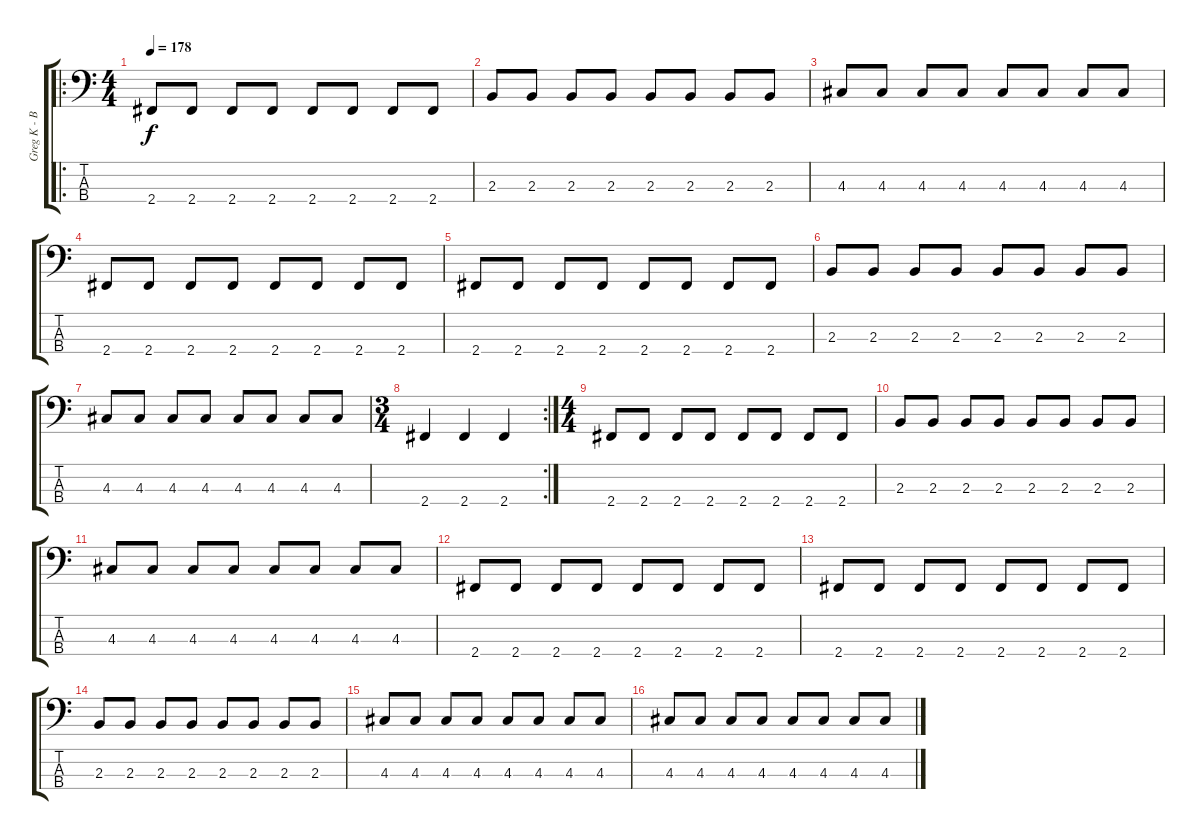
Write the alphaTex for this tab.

\track ("Greg K - Bass" "Greg K - B") {instrument electricbasspick}
\staff {score tabs}
\tuning (G2 D2 A1 E1) {hide}
\ro
\ts (4 4)
\tempo 178
\clef f4
\ks c
2.4.8{dy f} 2.4.8 2.4.8 2.4.8 2.4.8 2.4.8 2.4.8 2.4.8 |
2.3.8 2.3.8 2.3.8 2.3.8 2.3.8 2.3.8 2.3.8 2.3.8 |
4.3.8 4.3.8 4.3.8 4.3.8 4.3.8 4.3.8 4.3.8 4.3.8 |
2.4.8 2.4.8 2.4.8 2.4.8 2.4.8 2.4.8 2.4.8 2.4.8 |
2.4.8 2.4.8 2.4.8 2.4.8 2.4.8 2.4.8 2.4.8 2.4.8 |
2.3.8 2.3.8 2.3.8 2.3.8 2.3.8 2.3.8 2.3.8 2.3.8 |
4.3.8 4.3.8 4.3.8 4.3.8 4.3.8 4.3.8 4.3.8 4.3.8 |
\rc 2
\ts (3 4)
2.4.4 2.4.4 2.4.4 |
\ts (4 4)
2.4.8 2.4.8 2.4.8 2.4.8 2.4.8 2.4.8 2.4.8 2.4.8 |
2.3.8 2.3.8 2.3.8 2.3.8 2.3.8 2.3.8 2.3.8 2.3.8 |
4.3.8 4.3.8 4.3.8 4.3.8 4.3.8 4.3.8 4.3.8 4.3.8 |
2.4.8 2.4.8 2.4.8 2.4.8 2.4.8 2.4.8 2.4.8 2.4.8 |
2.4.8 2.4.8 2.4.8 2.4.8 2.4.8 2.4.8 2.4.8 2.4.8 |
2.3.8 2.3.8 2.3.8 2.3.8 2.3.8 2.3.8 2.3.8 2.3.8 |
4.3.8 4.3.8 4.3.8 4.3.8 4.3.8 4.3.8 4.3.8 4.3.8 |
4.3.8 4.3.8 4.3.8 4.3.8 4.3.8 4.3.8 4.3.8 4.3.8
